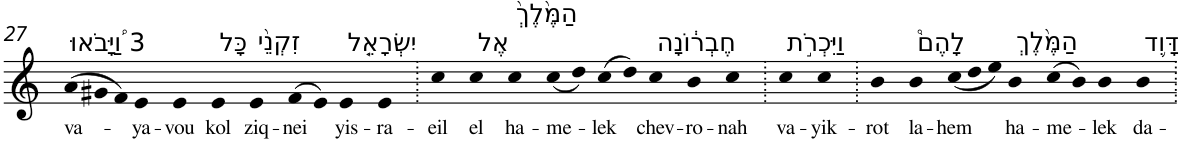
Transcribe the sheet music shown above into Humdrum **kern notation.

**kern	**text
*part1	*part1
*staff1	*staff1
*I"Piano	*
*I'Pno	*
!!LO:PB:g=z
*clefG2	*
*k[]	*
*Xtuplet	*
=27	=27
!LO:TX:a:t=3 וַ֠יָּבֹאוּ	!
!	!LO:LY:b
(>12a	va-
12g#X	.
12f)	.
!	!LO:LY:b
4e	-ya-
!	!LO:LY:b
4e	-vou
!LO:TX:a:t=כָּל	!
!	!LO:LY:b
4e	kol
!LO:TX:a:t=זִקְנֵ֨י	!
!	!LO:LY:b
4e	ziq-
!	!LO:LY:b
(>8f	-nei
8e)	.
!LO:TX:a:t=יִשְׂרָאֵ֤ל	!
!	!LO:LY:b
4e	yis-
!	!LO:LY:b
4e	-ra-
=28.	=28.
!	!LO:LY:b
4cc	-eil
!LO:TX:a:t=אֶל	!
!	!LO:LY:b
4cc	el
!LO:TX:a:t=הַמֶּ֙לֶךְ֙	!
!	!LO:LY:b
4cc	ha-
!	!LO:LY:b
(<8cc	-me-
8dd)	.
!	!LO:LY:b
(>8cc	-lek
8dd)	.
!LO:TX:a:t=חֶבְר֔וֹנָה	!
!	!LO:LY:b
4cc	chev-
!	!LO:LY:b
4b	-ro-
!	!LO:LY:b
4cc	-nah
=29.	=29.
!LO:TX:a:t=וַיִּכְרֹ֣ת	!
!	!LO:LY:b
4cc	va-
!	!LO:LY:b
4cc	-yik-
=30.	=30.
!	!LO:LY:b
4b	-rot
!LO:TX:a:t=לָהֶם֩	!
!	!LO:LY:b
4b	la-
!	!LO:LY:b
(<12cc	-hem
12dd	.
12ee)	.
!LO:TX:a:t=הַמֶּ֨לֶךְ	!
!	!LO:LY:b
4b	ha-
!	!LO:LY:b
(>8cc	-me-
8b)	.
!	!LO:LY:b
4b	-lek
!LO:TX:a:t=דָּוִ֥ד	!
!	!LO:LY:b
4b	da-
=.	=.
*-	*-
